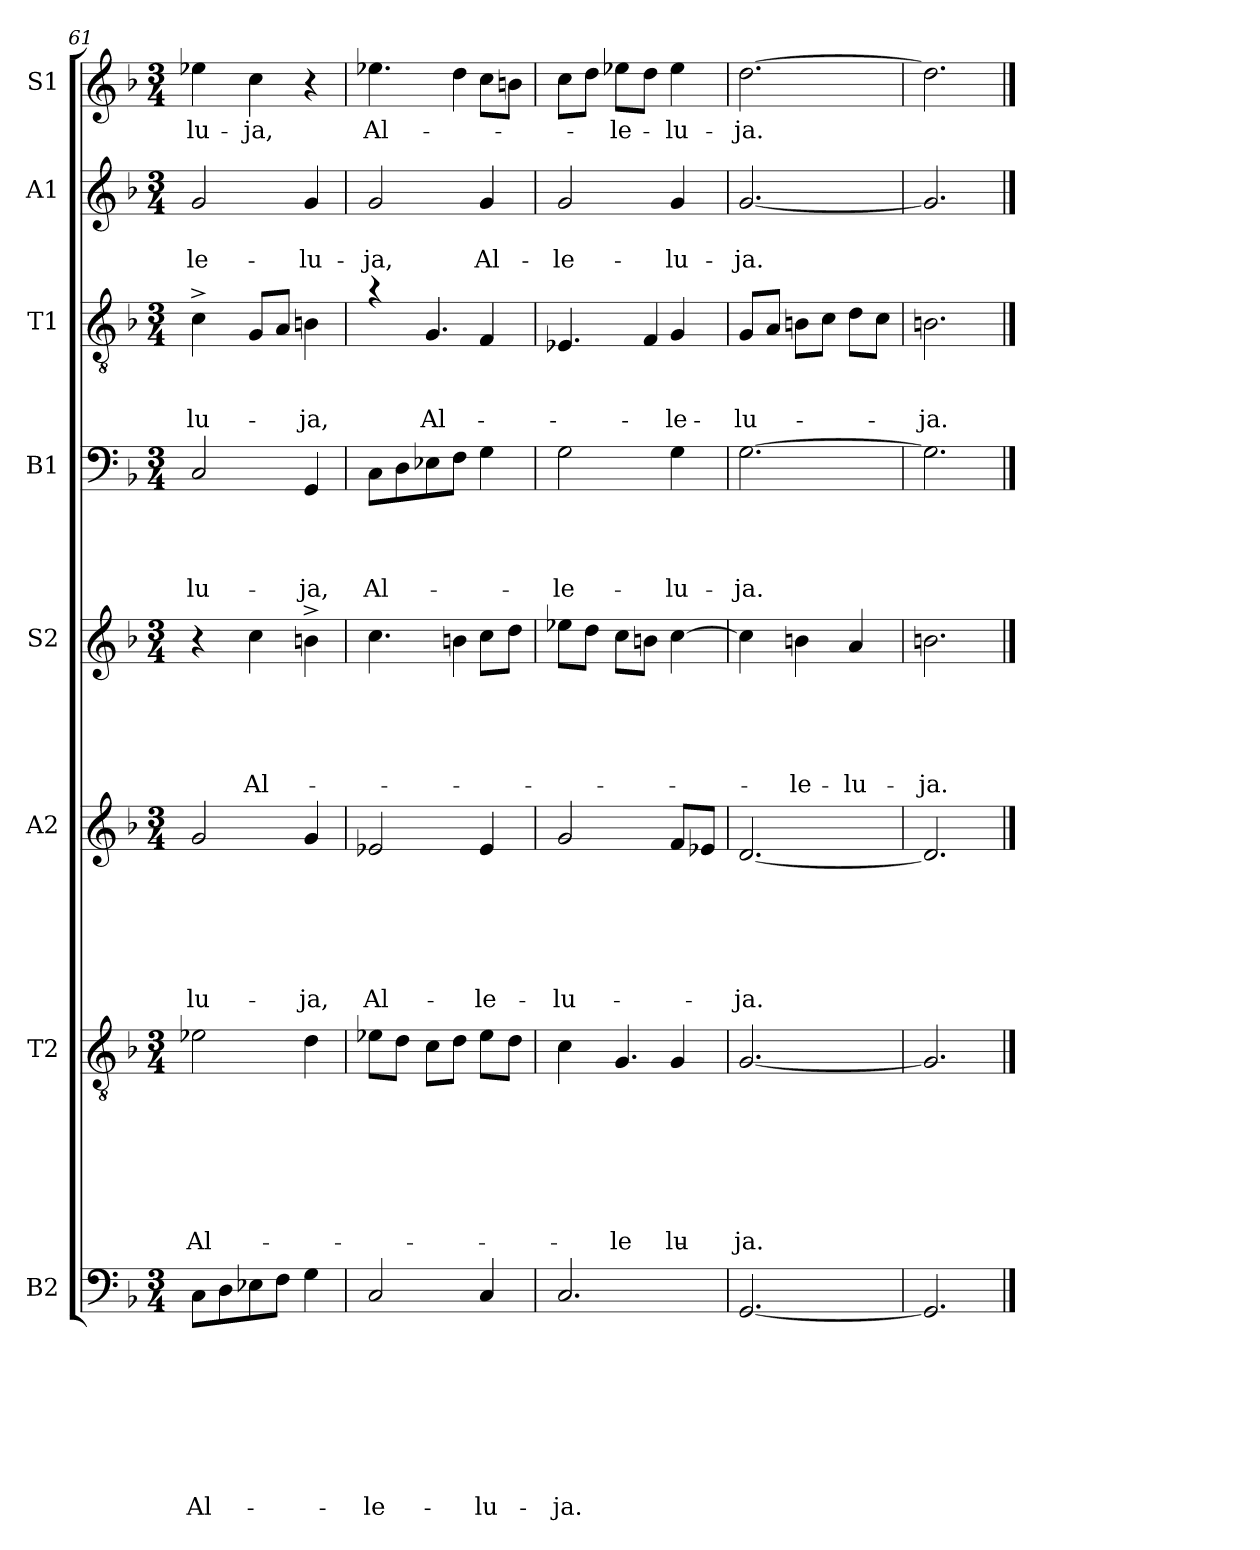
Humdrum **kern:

**kern	**text	**text	**text	**text	**text	**text	**text	**text	**kern	**text	**text	**text	**text	**text	**text	**text	**kern	**text	**text	**text	**text	**text	**text	**kern	**text	**text	**text	**text	**text	**kern	**text	**text	**text	**text	**kern	**text	**text	**text	**kern	**text	**text	**kern	**text
*part8	*part8	*part8	*part8	*part8	*part8	*part8	*part8	*part8	*part7	*part7	*part7	*part7	*part7	*part7	*part7	*part7	*part6	*part6	*part6	*part6	*part6	*part6	*part6	*part5	*part5	*part5	*part5	*part5	*part5	*part4	*part4	*part4	*part4	*part4	*part3	*part3	*part3	*part3	*part2	*part2	*part2	*part1	*part1
*staff8	*staff8	*staff8	*staff8	*staff8	*staff8	*staff8	*staff8	*staff8	*staff7	*staff7	*staff7	*staff7	*staff7	*staff7	*staff7	*staff7	*staff6	*staff6	*staff6	*staff6	*staff6	*staff6	*staff6	*staff5	*staff5	*staff5	*staff5	*staff5	*staff5	*staff4	*staff4	*staff4	*staff4	*staff4	*staff3	*staff3	*staff3	*staff3	*staff2	*staff2	*staff2	*staff1	*staff1
*I"B2	*	*	*	*	*	*	*	*	*I"T2	*	*	*	*	*	*	*	*I"A2	*	*	*	*	*	*	*I"S2	*	*	*	*	*	*I"B1	*	*	*	*	*I"T1	*	*	*	*I"A1	*	*	*I"S1	*
*clefF4	*	*	*	*	*	*	*	*	*clefGv2	*	*	*	*	*	*	*	*clefG2	*	*	*	*	*	*	*clefG2	*	*	*	*	*	*clefF4	*	*	*	*	*clefGv2	*	*	*	*clefG2	*	*	*clefG2	*
*k[b-]	*	*	*	*	*	*	*	*	*k[b-]	*	*	*	*	*	*	*	*k[b-]	*	*	*	*	*	*	*k[b-]	*	*	*	*	*	*k[b-]	*	*	*	*	*k[b-]	*	*	*	*k[b-]	*	*	*k[b-]	*
*F:	*	*	*	*	*	*	*	*	*F:	*	*	*	*	*	*	*	*F:	*	*	*	*	*	*	*F:	*	*	*	*	*	*F:	*	*	*	*	*F:	*	*	*	*F:	*	*	*F:	*
*M3/4	*	*	*	*	*	*	*	*	*M3/4	*	*	*	*	*	*	*	*M3/4	*	*	*	*	*	*	*M3/4	*	*	*	*	*	*M3/4	*	*	*	*	*M3/4	*	*	*	*M3/4	*	*	*M3/4	*
=61	=61	=61	=61	=61	=61	=61	=61	=61	=61	=61	=61	=61	=61	=61	=61	=61	=61	=61	=61	=61	=61	=61	=61	=61	=61	=61	=61	=61	=61	=61	=61	=61	=61	=61	=61	=61	=61	=61	=61	=61	=61	=61	=61
!	!	!	!	!	!	!	!	!LO:LY:b	!	!	!	!	!	!	!	!LO:LY:b	!	!	!	!	!	!	!LO:LY:b	!	!	!	!	!	!	!	!	!	!	!LO:LY:b	!	!	!	!LO:LY:b	!	!	!LO:LY:b	!	!LO:LY:b
8C\L	.	.	.	.	.	.	.	Al-	2e-X\	.	.	.	.	.	.	Al-	2g/	.	.	.	.	.	-lu-	4r	.	.	.	.	.	2C/	.	.	.	-lu-	4c^>\	.	.	-lu-	2g/	.	-le-	4ee-X\	-lu-
8D\	.	.	.	.	.	.	.	.	.	.	.	.	.	.	.	.	.	.	.	.	.	.	.	.	.	.	.	.	.	.	.	.	.	.	.	.	.	.	.	.	.	.	.
!	!	!	!	!	!	!	!	!	!	!	!	!	!	!	!	!	!	!	!	!	!	!	!	!	!	!	!	!	!LO:LY:b	!	!	!	!	!	!	!	!	!	!	!	!	!	!LO:LY:b
8E-X\	.	.	.	.	.	.	.	.	.	.	.	.	.	.	.	.	.	.	.	.	.	.	.	4cc\	.	.	.	.	Al-	.	.	.	.	.	8G/L	.	.	.	.	.	.	4cc\	-ja,
8F\J	.	.	.	.	.	.	.	.	.	.	.	.	.	.	.	.	.	.	.	.	.	.	.	.	.	.	.	.	.	.	.	.	.	.	8A/J	.	.	.	.	.	.	.	.
!	!	!	!	!	!	!	!	!	!	!	!	!	!	!	!	!	!	!	!	!	!	!	!LO:LY:b	!	!	!	!	!	!	!	!	!	!	!LO:LY:b	!	!	!	!LO:LY:b	!	!	!LO:LY:b	!	!
4G\	.	.	.	.	.	.	.	.	4d\	.	.	.	.	.	.	.	4g/	.	.	.	.	.	-ja,	4bn^>\	.	.	.	.	.	4GG/	.	.	.	-ja,	4Bn\	.	.	-ja,	4g/	.	-lu-	4r	.
=62!	=62!	=62!	=62!	=62!	=62!	=62!	=62!	=62!	=62!	=62!	=62!	=62!	=62!	=62!	=62!	=62!	=62!	=62!	=62!	=62!	=62!	=62!	=62!	=62!	=62!	=62!	=62!	=62!	=62!	=62!	=62!	=62!	=62!	=62!	=62!	=62!	=62!	=62!	=62!	=62!	=62!	=62!	=62!
!	!	!	!	!	!	!	!	!LO:LY:b	!	!	!	!	!	!	!	!	!	!	!	!	!	!	!LO:LY:b	!	!	!	!	!	!	!	!	!	!	!LO:LY:b	!	!	!	!	!	!	!LO:LY:b	!	!LO:LY:b
*	*	*	*	*	*	*	*	*	*	*	*	*	*	*	*	*	*	*	*	*	*	*	*	*^	*	*	*	*	*	*	*	*	*	*	*^	*	*	*	*	*	*	*^	*
2C/	.	.	.	.	.	.	.	-le-	8e-X\L	.	.	.	.	.	.	.	2e-X/	.	.	.	.	.	Al-	4.cc\	2ryy	.	.	.	.	.	8C\L	.	.	.	Al-	4ra	2ryy	.	.	.	2g/	.	-ja,	4.ee-X\	2ryy	Al-
.	.	.	.	.	.	.	.	.	8d\J	.	.	.	.	.	.	.	.	.	.	.	.	.	.	.	.	.	.	.	.	.	8D\	.	.	.	.	.	.	.	.	.	.	.	.	.	.	.
!	!	!	!	!	!	!	!	!	!	!	!	!	!	!	!	!	!	!	!	!	!	!	!	!	!	!	!	!	!	!	!	!	!	!	!	!	!	!	!	!LO:LY:b	!	!	!	!	!	!
.	.	.	.	.	.	.	.	.	8c\L	.	.	.	.	.	.	.	.	.	.	.	.	.	.	.	.	.	.	.	.	.	8E-X\	.	.	.	.	4.G/	.	.	.	Al-	.	.	.	.	.	.
.	.	.	.	.	.	.	.	.	8d\J	.	.	.	.	.	.	.	.	.	.	.	.	.	.	4bn\	.	.	.	.	.	.	8F\J	.	.	.	.	.	.	.	.	.	.	.	.	4dd\	.	.
!	!	!	!	!	!	!	!	!LO:LY:b	!	!	!	!	!	!	!	!	!	!	!	!	!	!	!LO:LY:b	!	!	!	!	!	!	!	!	!	!	!	!	!	!	!	!	!	!	!	!LO:LY:b	!	!	!
4C/	.	.	.	.	.	.	.	-lu-	8e-\L	.	.	.	.	.	.	.	4e-/	.	.	.	.	.	-le-	.	8cc\L	.	.	.	.	.	4G\	.	.	.	.	.	4F/	.	.	.	4g/	.	Al-	.	8cc\L	.
.	.	.	.	.	.	.	.	.	8d\J	.	.	.	.	.	.	.	.	.	.	.	.	.	.	8ryy	8dd\J	.	.	.	.	.	.	.	.	.	.	8ryy	.	.	.	.	.	.	.	8ryy	8bn\J	.
=63!	=63!	=63!	=63!	=63!	=63!	=63!	=63!	=63!	=63!	=63!	=63!	=63!	=63!	=63!	=63!	=63!	=63!	=63!	=63!	=63!	=63!	=63!	=63!	=63!	=63!	=63!	=63!	=63!	=63!	=63!	=63!	=63!	=63!	=63!	=63!	=63!	=63!	=63!	=63!	=63!	=63!	=63!	=63!	=63!	=63!	=63!
!	!	!	!	!	!	!	!	!LO:LY:b	!	!	!	!	!	!	!	!	!	!	!	!	!	!	!LO:LY:b	!	!	!	!	!	!	!	!	!	!	!	!LO:LY:b	!	!	!	!	!	!	!	!LO:LY:b	!	!	!
*	*	*	*	*	*	*	*	*	*^	*	*	*	*	*	*	*	*	*	*	*	*	*	*	*v	*v	*	*	*	*	*	*	*	*	*	*	*	*	*	*	*	*	*	*	*v	*v	*
2.C/	.	.	.	.	.	.	.	-ja.	4c\	2ryy	.	.	.	.	.	.	.	2g/	.	.	.	.	.	-lu-	8ee-X\L	.	.	.	.	.	2G\	.	.	.	-le-	4.E-X/	2ryy	.	.	.	2g/	.	-le-	8cc\L	.
.	.	.	.	.	.	.	.	.	.	.	.	.	.	.	.	.	.	.	.	.	.	.	.	.	8dd\J	.	.	.	.	.	.	.	.	.	.	.	.	.	.	.	.	.	.	8dd\J	.
!	!	!	!	!	!	!	!	!	!	!	!	!	!	!	!	!	!LO:LY:b	!	!	!	!	!	!	!	!	!	!	!	!	!	!	!	!	!	!	!	!	!	!	!	!	!	!	!	!LO:LY:b
.	.	.	.	.	.	.	.	.	4.G/	.	.	.	.	.	.	.	-le-	.	.	.	.	.	.	.	8cc\L	.	.	.	.	.	.	.	.	.	.	.	.	.	.	.	.	.	.	8ee-X\L	-le-
.	.	.	.	.	.	.	.	.	.	.	.	.	.	.	.	.	.	.	.	.	.	.	.	.	8bn\J	.	.	.	.	.	.	.	.	.	.	4F/	.	.	.	.	.	.	.	8dd\J	.
!	!	!	!	!	!	!	!	!	!	!	!	!	!	!	!	!	!LO:LY:b	!	!	!	!	!	!	!	!	!	!	!	!	!	!	!	!	!	!LO:LY:b	!	!	!	!	!LO:LY:b	!	!	!LO:LY:b	!	!LO:LY:b
.	.	.	.	.	.	.	.	.	.	4G/	.	.	.	.	.	.	-lu-	8f/L	.	.	.	.	.	.	[>4cc\	.	.	.	.	.	4G\	.	.	.	-lu-	.	4G/	.	.	-le-	4g/	.	-lu-	4ee-\	-lu-
.	.	.	.	.	.	.	.	.	8ryy	.	.	.	.	.	.	.	.	8e-X/J	.	.	.	.	.	.	.	.	.	.	.	.	.	.	.	.	.	8ryy	.	.	.	.	.	.	.	.	.
*	*	*	*	*	*	*	*	*	*v	*v	*	*	*	*	*	*	*	*	*	*	*	*	*	*	*	*	*	*	*	*	*	*	*	*	*	*v	*v	*	*	*	*	*	*	*	*
=64!	=64!	=64!	=64!	=64!	=64!	=64!	=64!	=64!	=64!	=64!	=64!	=64!	=64!	=64!	=64!	=64!	=64!	=64!	=64!	=64!	=64!	=64!	=64!	=64!	=64!	=64!	=64!	=64!	=64!	=64!	=64!	=64!	=64!	=64!	=64!	=64!	=64!	=64!	=64!	=64!	=64!	=64!	=64!
!	!	!	!	!	!	!	!	!	!	!	!	!	!	!	!	!LO:LY:b	!	!	!	!	!	!	!LO:LY:b	!	!	!	!	!	!	!	!	!	!	!LO:LY:b	!	!	!	!LO:LY:b	!	!	!LO:LY:b	!	!LO:LY:b
[<2.GG/	.	.	.	.	.	.	.	.	[<2.G/	.	.	.	.	.	.	-ja.	[<2.d/	.	.	.	.	.	-ja.	4cc\]	.	.	.	.	.	[>2.G\	.	.	.	-ja.	8G/L	.	.	-lu-	[<2.g/	.	-ja.	[>2.dd\	-ja.
.	.	.	.	.	.	.	.	.	.	.	.	.	.	.	.	.	.	.	.	.	.	.	.	.	.	.	.	.	.	.	.	.	.	.	8A/J	.	.	.	.	.	.	.	.
!	!	!	!	!	!	!	!	!	!	!	!	!	!	!	!	!	!	!	!	!	!	!	!	!	!	!	!	!	!LO:LY:b	!	!	!	!	!	!	!	!	!	!	!	!	!	!
.	.	.	.	.	.	.	.	.	.	.	.	.	.	.	.	.	.	.	.	.	.	.	.	4bn\	.	.	.	.	-le-	.	.	.	.	.	8Bn\L	.	.	.	.	.	.	.	.
.	.	.	.	.	.	.	.	.	.	.	.	.	.	.	.	.	.	.	.	.	.	.	.	.	.	.	.	.	.	.	.	.	.	.	8c\J	.	.	.	.	.	.	.	.
!	!	!	!	!	!	!	!	!	!	!	!	!	!	!	!	!	!	!	!	!	!	!	!	!	!	!	!	!	!LO:LY:b	!	!	!	!	!	!	!	!	!	!	!	!	!	!
.	.	.	.	.	.	.	.	.	.	.	.	.	.	.	.	.	.	.	.	.	.	.	.	4a/	.	.	.	.	-lu-	.	.	.	.	.	8d\L	.	.	.	.	.	.	.	.
.	.	.	.	.	.	.	.	.	.	.	.	.	.	.	.	.	.	.	.	.	.	.	.	.	.	.	.	.	.	.	.	.	.	.	8c\J	.	.	.	.	.	.	.	.
=65!	=65!	=65!	=65!	=65!	=65!	=65!	=65!	=65!	=65!	=65!	=65!	=65!	=65!	=65!	=65!	=65!	=65!	=65!	=65!	=65!	=65!	=65!	=65!	=65!	=65!	=65!	=65!	=65!	=65!	=65!	=65!	=65!	=65!	=65!	=65!	=65!	=65!	=65!	=65!	=65!	=65!	=65!	=65!
!	!	!	!	!	!	!	!	!	!	!	!	!	!	!	!	!	!	!	!	!	!	!	!	!	!	!	!	!	!LO:LY:b	!	!	!	!	!	!	!	!	!LO:LY:b	!	!	!	!	!
2.GG/]	.	.	.	.	.	.	.	.	2.G/]	.	.	.	.	.	.	.	2.d/]	.	.	.	.	.	.	2.bn\	.	.	.	.	-ja.	2.G\]	.	.	.	.	2.Bn\	.	.	-ja.	2.g/]	.	.	2.dd\]	.
==	==	==	==	==	==	==	==	==	==	==	==	==	==	==	==	==	==	==	==	==	==	==	==	==	==	==	==	==	==	==	==	==	==	==	==	==	==	==	==	==	==	==	==
*-	*-	*-	*-	*-	*-	*-	*-	*-	*-	*-	*-	*-	*-	*-	*-	*-	*-	*-	*-	*-	*-	*-	*-	*-	*-	*-	*-	*-	*-	*-	*-	*-	*-	*-	*-	*-	*-	*-	*-	*-	*-	*-	*-
